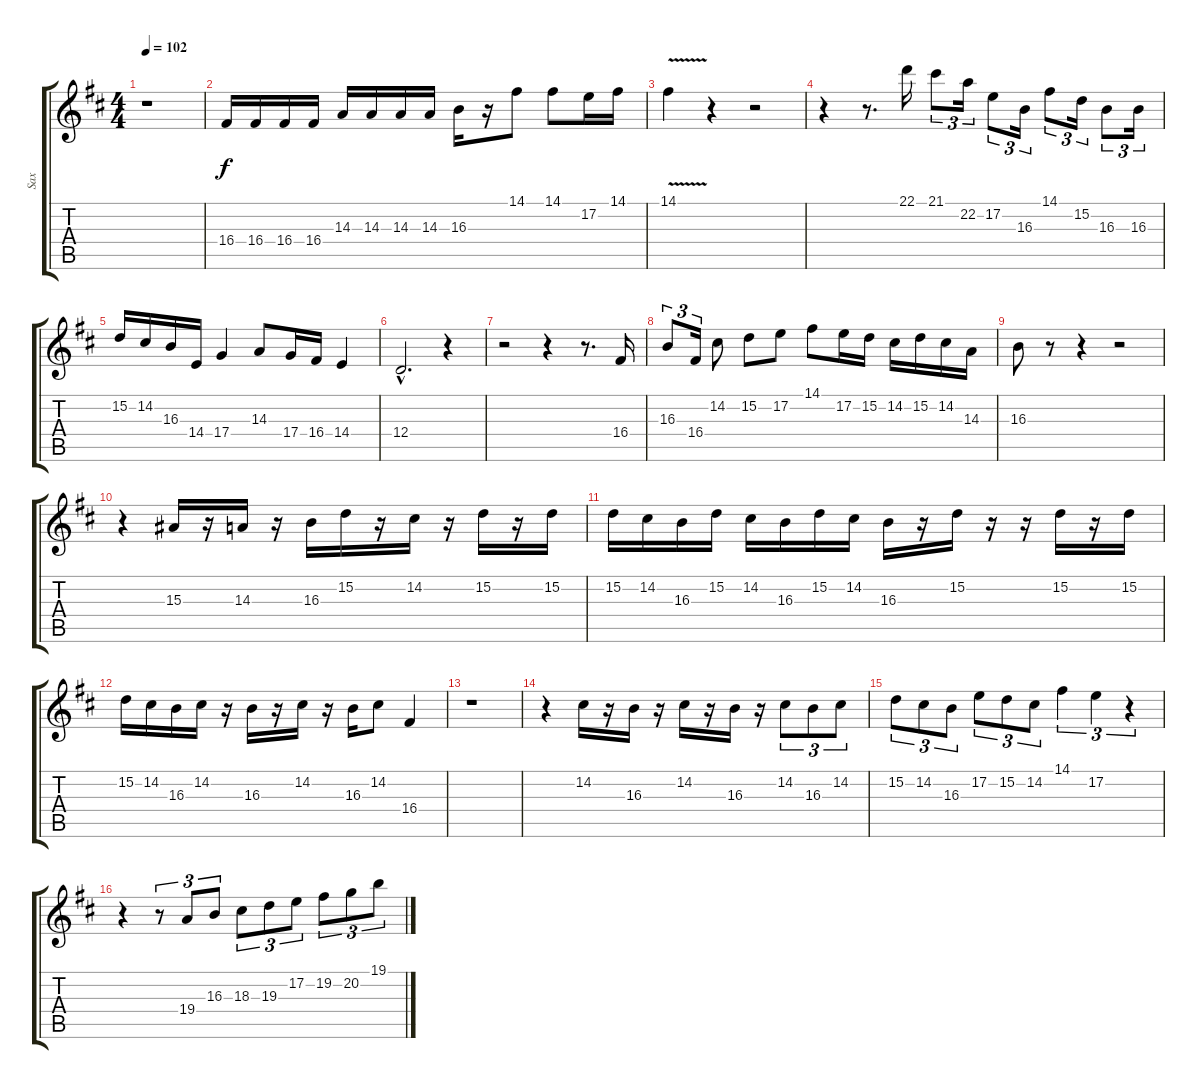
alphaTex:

\track ("Sax" "Sax") {instrument sopranosax}
\staff {score tabs}
\tuning (E4 B3 G3 D3 A2 E2) {hide}
\ts (4 4)
\tempo 102
\clef g2
\ks d
r.1{dy f} |
16.4.16 16.4.16 16.4.16 16.4.16 14.3.16 14.3.16 14.3.16 14.3.16 16.3.16 r.16 14.1.8 14.1.8 17.2.16 14.1.16 |
14.1{v}.4 r.4 r.2 |
r.4 r.8{d} 22.1.16 21.1.8{tu (3 2)} 22.2.16{tu (3 2)} 17.2.8{tu (3 2)} 16.3.16{tu (3 2)} 14.1.8{tu (3 2)} 15.2.16{tu (3 2)} 16.3.8{tu (3 2)} 16.3.16{tu (3 2)} |
15.2.16 14.2.16 16.3.16 14.4.16 17.4.4 14.3.8 17.4.16 16.4.16 14.4.4 |
12.4{hac}.2{d} r.4 |
r.2 r.4 r.8{d} 16.4.16 |
16.3.8{tu (3 2)} 16.4.16{tu (3 2)} 14.2.8 15.2.8 17.2.8 14.1.8 17.2.16 15.2.16 14.2.16 15.2.16 14.2.16 14.3.16 |
16.3.8 r.8 r.4 r.2 |
r.4 15.3.16 r.16 14.3.16 r.16 16.3.16 15.2.16 r.16 14.2.16 r.16 15.2.16 r.16 15.2.16 |
15.2.16 14.2.16 16.3.16 15.2.16 14.2.16 16.3.16 15.2.16 14.2.16 16.3.16 r.16 15.2.16 r.16 r.16 15.2.16 r.16 15.2.16 |
15.2.16 14.2.16 16.3.16 14.2.16 r.16 16.3.16 r.16 14.2.16 r.16 16.3.16 14.2.8 16.4.4 |
r.1 |
r.4 14.2.16 r.16 16.3.16 r.16 14.2.16 r.16 16.3.16 r.16 14.2.8{tu (3 2)} 16.3.8{tu (3 2)} 14.2.8{tu (3 2)} |
15.2.8{tu (3 2)} 14.2.8{tu (3 2)} 16.3.8{tu (3 2)} 17.2.8{tu (3 2)} 15.2.8{tu (3 2)} 14.2.8{tu (3 2)} 14.1.4{tu (3 2)} 17.2.4{tu (3 2)} r.4{tu (3 2)} |
r.4 r.8{tu (3 2)} 19.4.8{tu (3 2)} 16.3.8{tu (3 2)} 18.3.8{tu (3 2)} 19.3.8{tu (3 2)} 17.2.8{tu (3 2)} 19.2.8{tu (3 2)} 20.2.8{tu (3 2)} 19.1.8{tu (3 2)}
